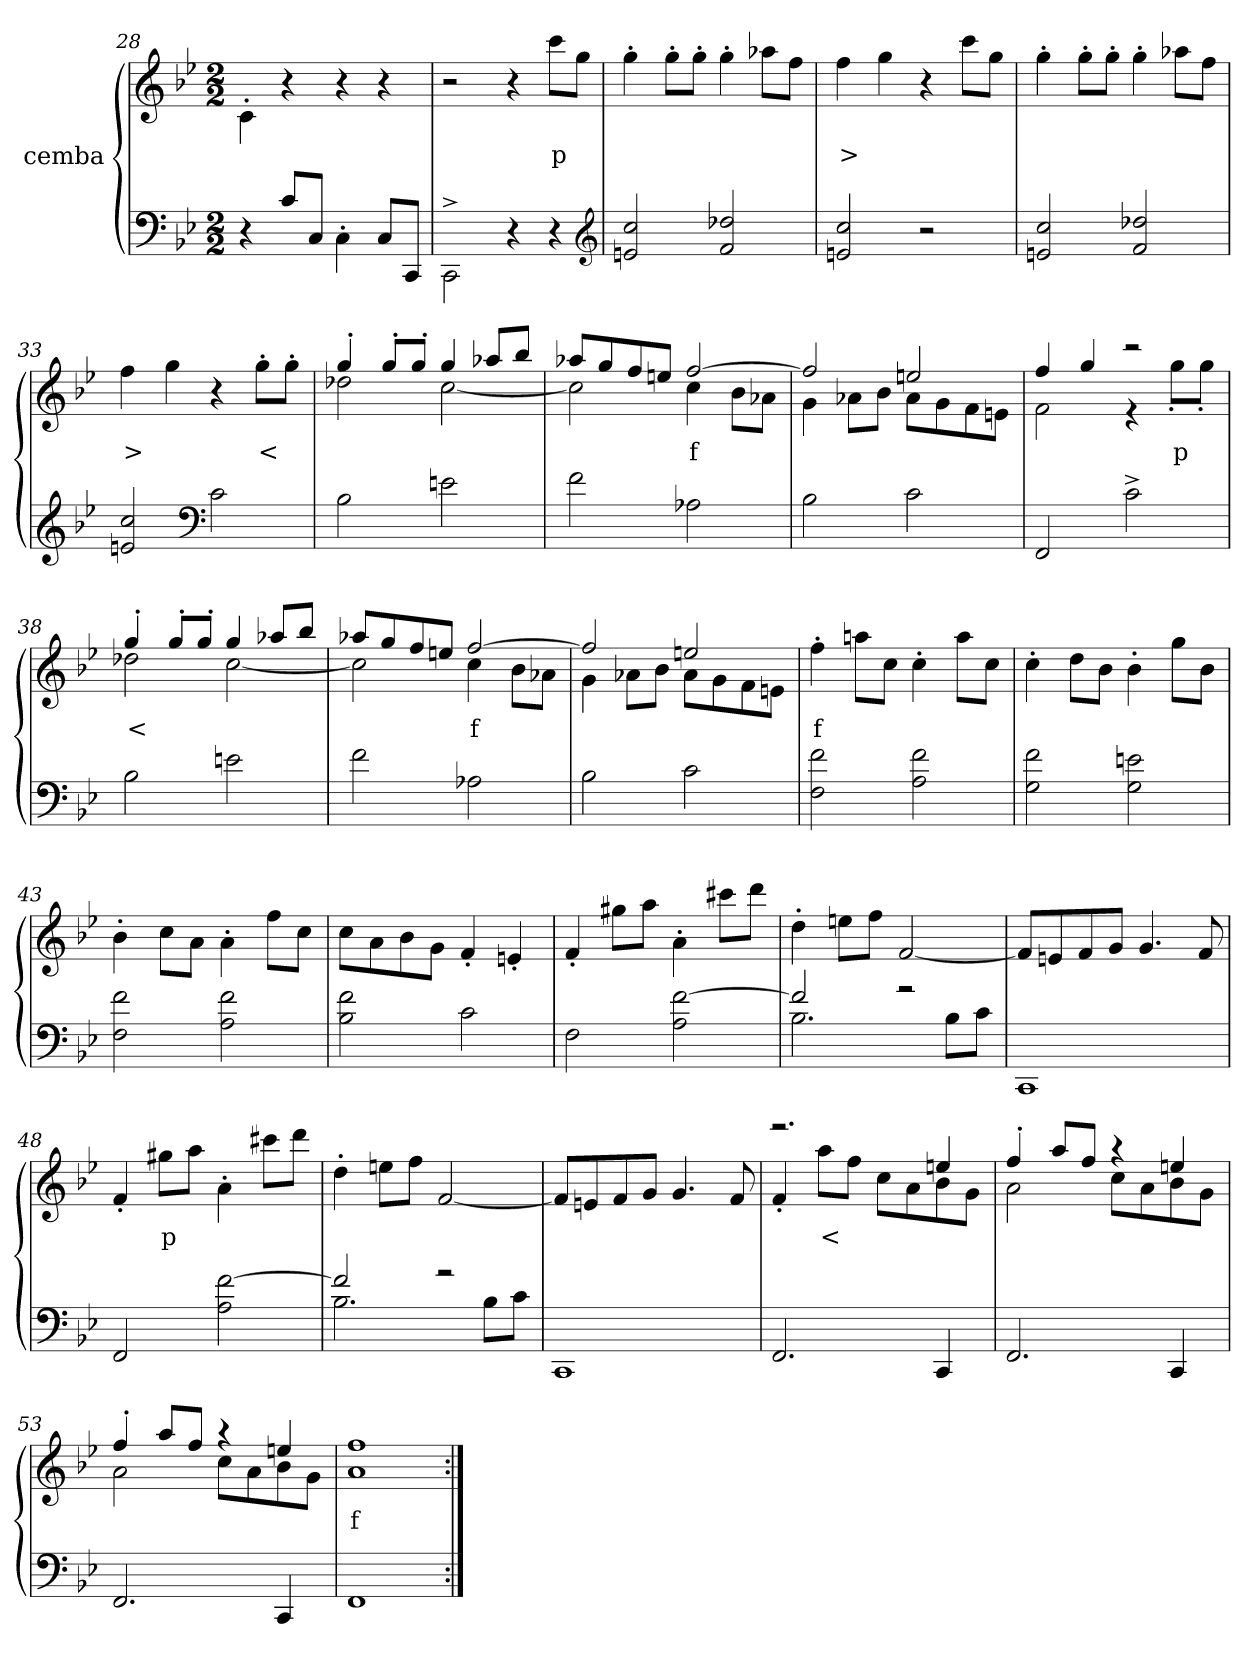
**kern	**kern	**text
*part2	*part1	*part1
*staff2	*staff1	*staff1
*I"cemba	*I"cemba	*
*clefF4	*clefG2	*
*k[b-e-]	*k[b-e-]	*
*M2/2	*M2/2	*
=28	=28	=28
4r	4c'>\	.
8c/L	4r	.
8C/J	.	.
4C'>\	4r	.
8C/L	4r	.
8CC/J	.	.
=29	=29	=29
2CC^>\	2r	.
4r	4r	.
4r	8ccc\L	p
.	8gg\J	.
*clefG2	*	*
=30	=30	=30
2en/ 2cc/	4gg'>\	.
.	8gg'>\L	.
.	8gg'>\J	.
2f/ 2dd-X/	4gg'>\	.
.	8aa-X\L	.
.	8ff\J	.
=31	=31	=31
2en/ 2cc/	4ff\	>
.	4gg\	.
2r	4r	.
.	8ccc\L	.
.	8gg\J	.
=32	=32	=32
2en/ 2cc/	4gg'>\	.
.	8gg'>\L	.
.	8gg'>\J	.
2f/ 2dd-X/	4gg'>\	.
.	8aa-X\L	.
.	8ff\J	.
=33	=33	=33
2en/ 2cc/	4ff\	>
.	4gg\	.
*clefF4	*	*
2c\	4r	.
.	8gg'>\L	<
.	8gg'>\J	.
=34	=34	=34
*	*^	*
2B-\	4gg'>/	2dd-X\	.
.	8gg'>/L	.	.
.	8gg'>/J	.	.
2en\	4gg/	[2cc\	.
.	8aa-X/L	.	.
.	8bb-/J	.	.
=35	=35	=35	=35
2f\	8aa-X/L	2cc\]	.
.	8gg/	.	.
.	8ff/	.	.
.	8een/J	.	.
2A-X\	[2ff/	4cc\	f
.	.	8b-\L	.
.	.	8a-\J	.
=36	=36	=36	=36
2B-\	2ff/]	4g\	.
.	.	8a-X\L	.
.	.	8b-\J	.
2c\	2een/	8a-\L	.
.	.	8g\	.
.	.	8f\	.
.	.	8en\J	.
=37	=37	=37	=37
2FF/	4ff/	2f\	.
.	4gg/	.	.
2c^>\	2r	4r	.
.	.	8gg'>\L	p
.	.	8gg'>\J	.
=38	=38	=38	=38
2B-\	4gg'>/	2dd-X\	<
.	8gg'>/L	.	.
.	8gg'>/J	.	.
2en\	4gg/	[2cc\	.
.	8aa-X/L	.	.
.	8bb-/J	.	.
=39	=39	=39	=39
2f\	8aa-X/L	2cc\]	.
.	8gg/	.	.
.	8ff/	.	.
.	8een/J	.	.
2A-X\	[2ff/	4cc\	f
.	.	8b-\L	.
.	.	8a-\J	.
=40	=40	=40	=40
2B-\	2ff/]	4g\	.
.	.	8a-X\L	.
.	.	8b-\J	.
2c\	2een/	8a-\L	.
.	.	8g\	.
.	.	8f\	.
.	.	8en\J	.
*	*v	*v	*
=41	=41	=41
2F\ 2f\	4ff'>\	f
.	8aan\L	.
.	8cc\J	.
2A\ 2f\	4cc'>\	.
.	8aa\L	.
.	8cc\J	.
=42	=42	=42
2G\ 2f\	4cc'>\	.
.	8dd\L	.
.	8b-\J	.
2G\ 2en\	4b-'>\	.
.	8gg\L	.
.	8b-\J	.
=43	=43	=43
2F\ 2f\	4b-'>\	.
.	8cc\L	.
.	8a\J	.
2A\ 2f\	4a'>\	.
.	8ff\L	.
.	8cc\J	.
=44	=44	=44
2B-\ 2f\	8cc\L	.
.	8a\	.
.	8b-\	.
.	8g\J	.
2c\	4f'>/	.
.	4en'>/	.
=45	=45	=45
2F\	4f'>/	.
.	8gg#X\L	.
.	8aa\J	.
2A\ [2f\	4a'>\	.
.	8ccc#X\L	.
.	8ddd\J	.
=46	=46	=46
*^	*	*
2f/]	2.B-\	4dd'>\	.
.	.	8een\L	.
.	.	8ff\J	.
2r	.	[2f/	.
.	8B-\L	.	.
.	8c\J	.	.
*v	*v	*	*
=47	=47	=47
1CC	8f/L]	.
.	8en/	.
.	8f/	.
.	8g/J	.
.	4.g/	.
.	8f/	.
=48	=48	=48
2FF/	4f'>/	.
.	8gg#X\L	p
.	8aa\J	.
2A\ [2f\	4a'>\	.
.	8ccc#X\L	.
.	8ddd\J	.
=49	=49	=49
*^	*	*
2f/]	2.B-\	4dd'>\	.
.	.	8een\L	.
.	.	8ff\J	.
2r	.	[2f/	.
.	8B-\L	.	.
.	8c\J	.	.
*v	*v	*	*
=50	=50	=50
1CC	8f/L]	.
.	8en/	.
.	8f/	.
.	8g/J	.
.	4.g/	.
.	8f/	.
=51	=51	=51
*	*^	*
2.FF/	2.r	4f'>/	.
.	.	8aa\L	<
.	.	8ff\J	.
.	.	8cc\L	.
.	.	8a\	.
4CC/	4een/	8b-\	.
.	.	8g\J	.
=52	=52	=52	=52
2.FF/	4ff'>/	2a\	.
.	8aa/L	.	.
.	8ff/J	.	.
.	4r	8cc\L	.
.	.	8a\	.
4CC/	4een/	8b-\	.
.	.	8g\J	.
=53	=53	=53	=53
2.FF/	4ff'>/	2a\	.
.	8aa/L	.	.
.	8ff/J	.	.
.	4r	8cc\L	.
.	.	8a\	.
4CC/	4een/	8b-\	.
.	.	8g\J	.
*	*v	*v	*
=54	=54	=54
1FF	1a 1ff	f
=:|!	=:|!	=:|!
*-	*-	*-
